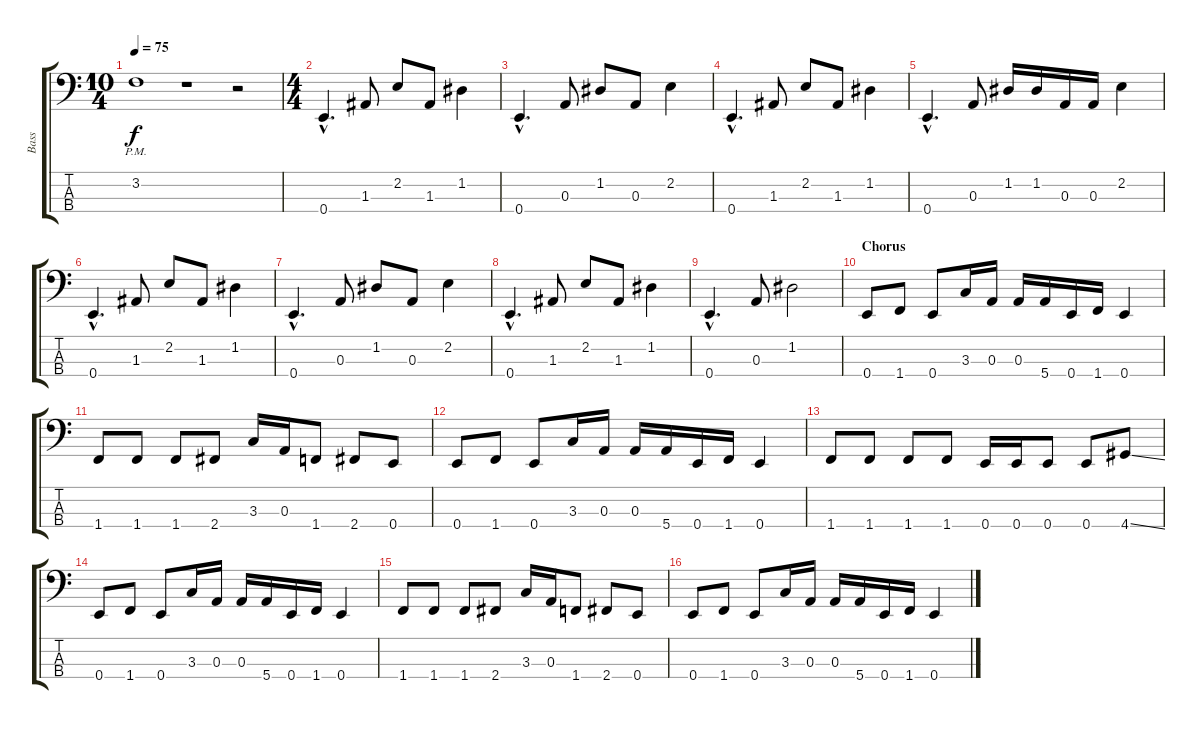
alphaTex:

\track ("Bass" "Bass") {instrument electricbassfinger}
\staff {score tabs}
\tuning (G2 D2 A1 E1) {hide}
\ts (10 4)
\tempo 75
\clef f4
\ks c
3.2{pm}.1{dy f} r.1 r.2 |
\ts (4 4)
0.4{hac}.4{d instrument slapbass1} 1.3.8 2.2.8 1.3.8 1.2.4 |
0.4{hac}.4{d} 0.3.8 1.2.8 0.3.8 2.2.4 |
0.4{hac}.4{d} 1.3.8 2.2.8 1.3.8 1.2.4 |
0.4{hac}.4{d} 0.3.8 1.2.16 1.2.16 0.3.16 0.3.16 2.2.4 |
0.4{hac}.4{d} 1.3.8 2.2.8 1.3.8 1.2.4 |
0.4{hac}.4{d} 0.3.8 1.2.8 0.3.8 2.2.4 |
0.4{hac}.4{d} 1.3.8 2.2.8 1.3.8 1.2.4 |
0.4{hac}.4{d} 0.3.8 1.2.2 |
\section ("" "Chorus")
0.4.8 1.4.8 0.4.8 3.3.16 0.3.16 0.3.16 5.4.16 0.4.16 1.4.16 0.4.4 |
1.4.8 1.4.8 1.4.8 2.4.8 3.3.16 0.3.16 1.4.8 2.4.8 0.4.8 |
0.4.8 1.4.8 0.4.8 3.3.16 0.3.16 0.3.16 5.4.16 0.4.16 1.4.16 0.4.4 |
1.4.8 1.4.8 1.4.8 1.4.8 0.4.16 0.4.16 0.4.8 0.4.8 4.4{ss}.8 |
0.4.8 1.4.8 0.4.8 3.3.16 0.3.16 0.3.16 5.4.16 0.4.16 1.4.16 0.4.4 |
1.4.8 1.4.8 1.4.8 2.4.8 3.3.16 0.3.16 1.4.8 2.4.8 0.4.8 |
0.4.8 1.4.8 0.4.8 3.3.16 0.3.16 0.3.16 5.4.16 0.4.16 1.4.16 0.4.4
